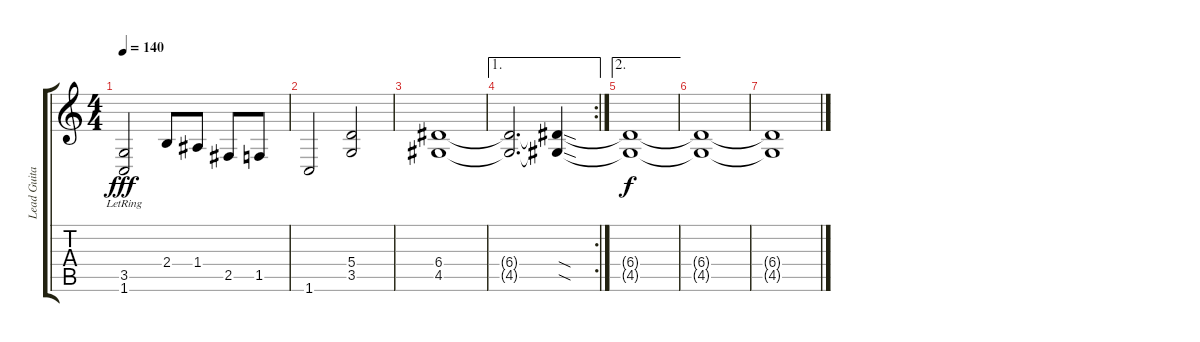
\track ("Lead Guitar" "Lead Guita") {instrument distortionguitar}
\staff {score tabs}
\tuning (B3 Gb3 D3 A2 E2 B1) {hide}
\ts (4 4)
\tempo 140
\clef g2
\ks c
(3.5{lr} 1.6{lr}).2{dy fff} 2.4.8 1.4.8 2.5.8 1.5.8 |
1.6.2 (5.4 3.5).2 |
(6.4 4.5).1 |
\ae 1
\rc 2
(6.4{t} 4.5{t}).2{d} (6.4{sod t} 4.5{sod t}).4 |
\ae 2
(6.4{t} 4.5{t}).1{dy f} |
(6.4{t} 4.5{t}).1 |
(6.4{t} 4.5{t}).1
